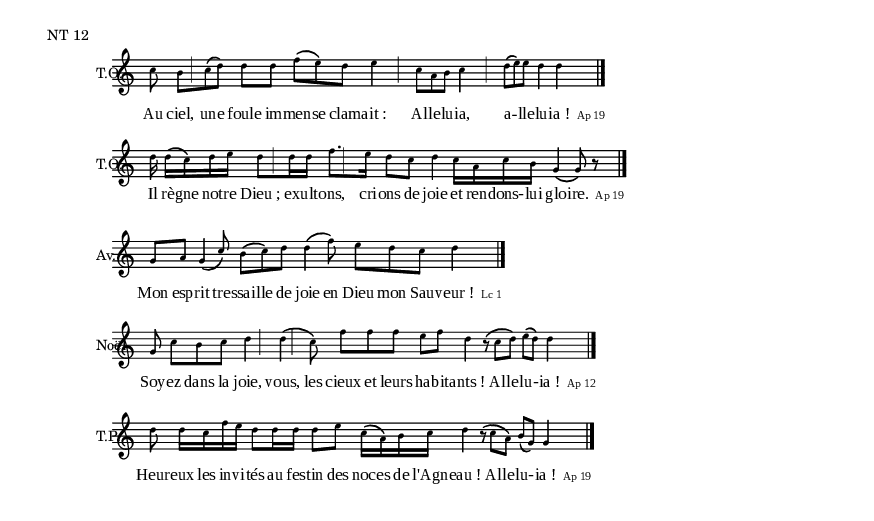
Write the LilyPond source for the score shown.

\version "2.12.0"
 \include "definitions.ly"
\markup {NT  12}

\relative c'' { 
	\new Staff {
		\cadenzaOn
		\set Staff.instrumentName = \markup{ \center-column { T.O. } }
		c8
		\times 2/3 { b8[\cesure \pespace c\( d]\) }
		d8[ d]
		\times 2/3 { f8[\( e\) d] }
		e4\pespace \cesure \pespace
		\times 2/3 { c8[ a b] } c4 \pespace \cesure \pespace 
		\times 2/3 { d8[\( e\) e] } d4 d4
		
		
		
		\endBar
	}
	\addlyrics {
		Au ciel, un -- e foule im -- men -- se clam -- "ait :" Al -- le -- lu -- ia, a -- _ lle -- lu -- "ia !"
		\markup { \citation #"Ap 19"}
 }
}




\relative c'' { 
	\new Staff {
		\cadenzaOn
		\set Staff.instrumentName = \markup{ \center-column { T.O. } }
		d16
		d16[\( c\) d e]
		d8[\cesure \pespace d16 d]
		f8.[\cesure \pespace \pespace e16]
		d8[ c] d4 \pespace
		c16[ a c b]
		g4\( g8\) r8
		\endBar
	}
	\addlyrics {
		Il rè -- gne not -- re "Dieu ;" ex -- ult -- ons, cri -- ons de joie et ren -- dons- -- lui glo -- ire.
		\markup { \citation #"Ap 19"}
 }
}





\relative c'' { 
	\new Staff {
		\cadenzaOn
		\set Staff.instrumentName = \markup{ \center-column { Av. } }
		g8[ a]
		\stemUp \times 2/3 { g4\( c8\) }
		\stemDown \times 2/3 { b8[\( c\) d] }
		\times 2/3 { d4\( f8\) }
		\times 2/3 { e8[ d c] } d4
		\endBar
	}
	\addlyrics {
		Mon esp -- rit tre -- ssai -- lle de joie en Dieu mon Sau -- "veur !"
		\markup { \citation #"Lc 1"}
 }
}




\relative c'' { 
	\new Staff {
		\cadenzaOn
		\set Staff.instrumentName = \markup{ \center-column { Noël } }
		g8
		\times 2/3 { c8[ b c] } d4\cesure\pespace
		\times 2/3 { d4\(\cesure \pespace c8\) }
		\times 2/3 { f8[ f f] }
		e8[ f] d4  \pespace
		\times 2/3 {r8\(c[ d]\)} e[\( d\)] d4
		\endBar
	}
	\addlyrics {
		Soy -- ez dans la joie, vous, les cieux et leurs ha -- bit -- "ants !" Al -- le -- lu -- - -- "ia !"
		\markup { \citation #"Ap 12"}
 }
}




\relative c'' { 
	\new Staff {
		\cadenzaOn
		\set Staff.instrumentName = \markup{ \center-column { T.P. } }
		d8
		d16[ c f e]
		d8[ d16 d]
		d8[ e]
		c16[\( a\) b c] d4 \pespace
\times 2/3 {r8\(c[ a]\)} b[\( g\)] g4
		
		\endBar
	}
	\addlyrics {
		Heur -- eux les in -- vi -- tés au fes -- tin des noc -- es de l'Agn -- "eau !" Al -- le -- lu -- - -- "ia !"
		\markup { \citation #"Ap 19"}
 }
}


